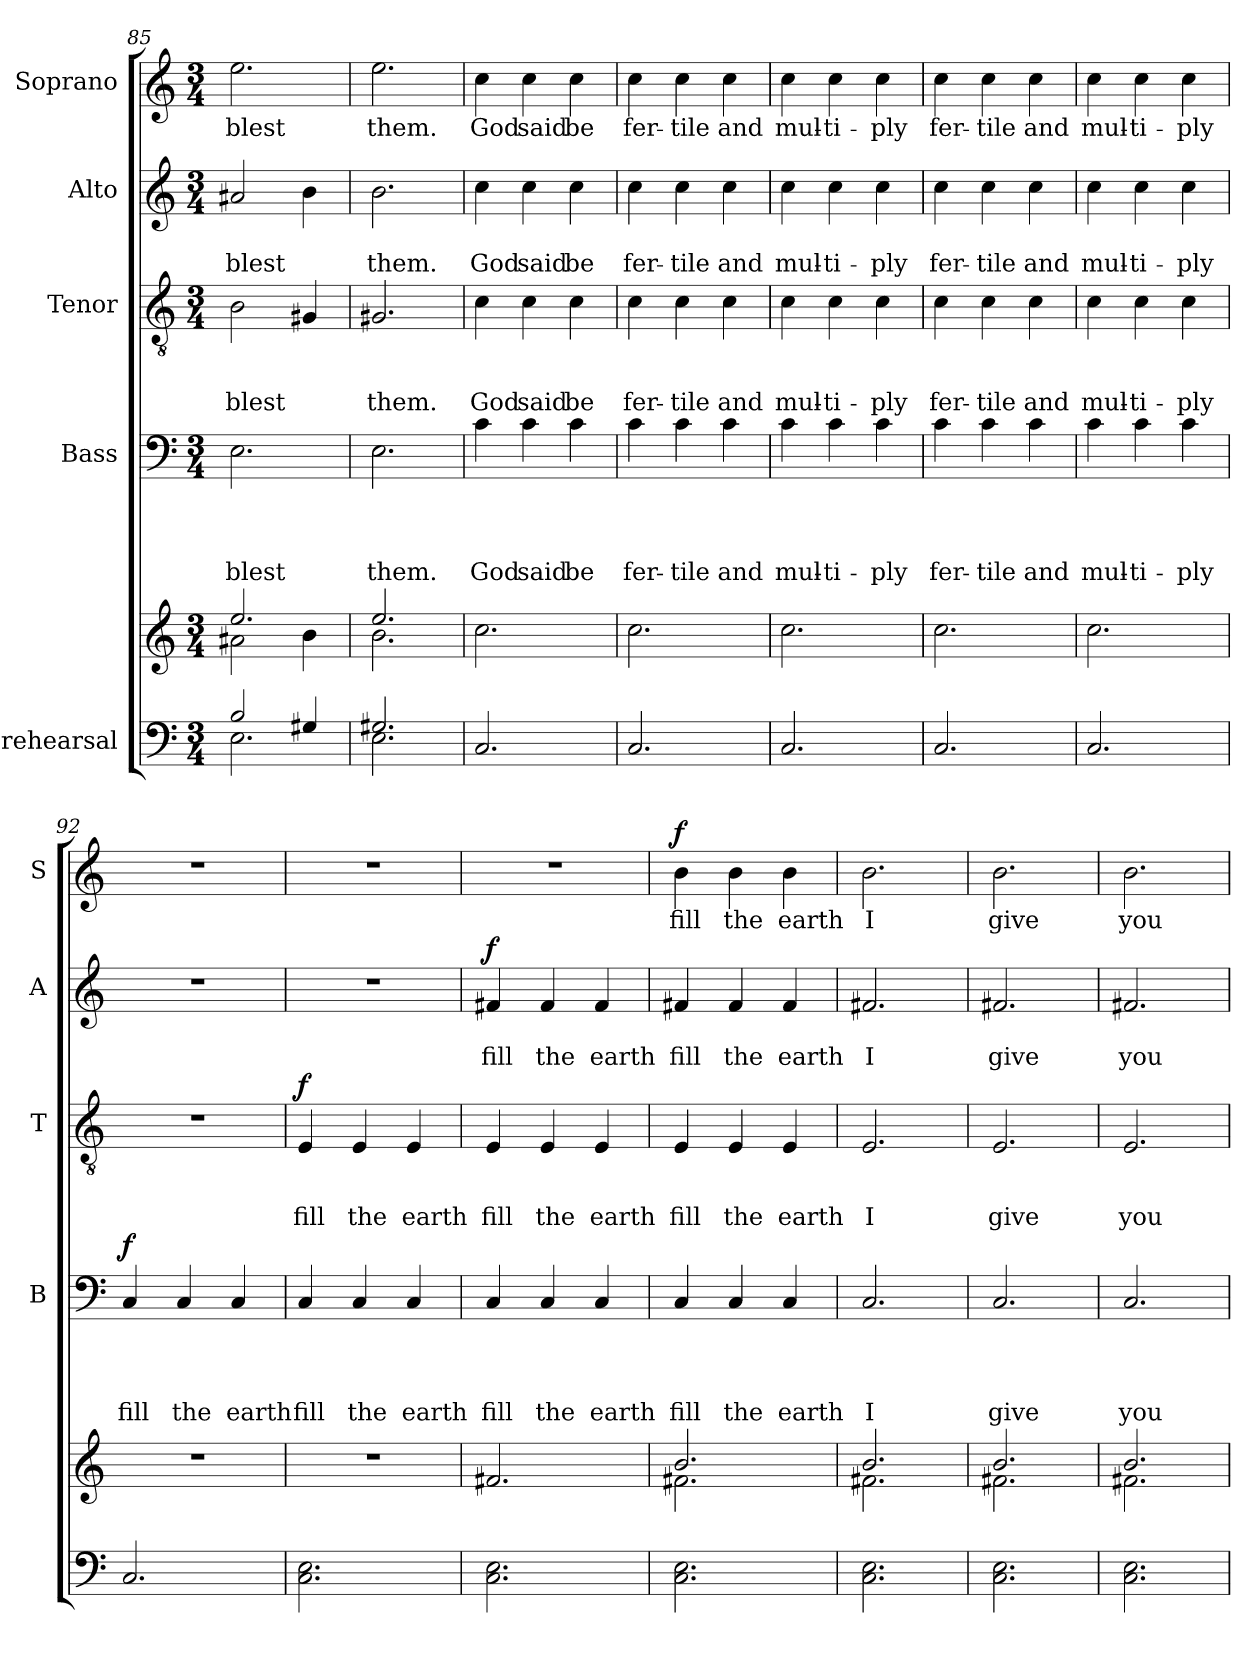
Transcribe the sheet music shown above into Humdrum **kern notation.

**kern	**kern	**kern	**text	**text	**text	**text	**dynam	**kern	**text	**text	**text	**dynam	**kern	**text	**text	**dynam	**kern	**text	**dynam
*part5	*part5	*part4	*part4	*part4	*part4	*part4	*part4	*part3	*part3	*part3	*part3	*part3	*part2	*part2	*part2	*part2	*part1	*part1	*part1
*staff6	*staff5	*staff4	*staff4	*staff4	*staff4	*staff4	*staff4	*staff3	*staff3	*staff3	*staff3	*staff3	*staff2	*staff2	*staff2	*staff2	*staff1	*staff1	*staff1
*I"rehearsal	*	*I"Bass	*	*	*	*	*	*I"Tenor	*	*	*	*	*I"Alto	*	*	*	*I"Soprano	*	*
*	*	*I'B	*	*	*	*	*	*I'T	*	*	*	*	*I'A	*	*	*	*I'S	*	*
*clefF4	*clefG2	*clefF4	*	*	*	*	*	*clefGv2	*	*	*	*	*clefG2	*	*	*	*clefG2	*	*
*k[]	*k[]	*k[]	*	*	*	*	*	*k[]	*	*	*	*	*k[]	*	*	*	*k[]	*	*
*C:	*C:	*C:	*	*	*	*	*	*C:	*	*	*	*	*C:	*	*	*	*C:	*	*
*M3/4	*M3/4	*M3/4	*	*	*	*	*	*M3/4	*	*	*	*	*M3/4	*	*	*	*M3/4	*	*
=85	=85	=85	=85	=85	=85	=85	=85	=85	=85	=85	=85	=85	=85	=85	=85	=85	=85	=85	=85
*^	*^	*	*	*	*	*	*	*	*	*	*	*	*	*	*	*	*	*	*
!	!	!	!	!	!	!	!	!LO:LY:b	!	!	!	!	!LO:LY:b	!	!	!	!LO:LY:b	!	!	!LO:LY:b	!
2B/	2.E\	2.ee/	2a#X\	2.E\	.	.	.	blest	.	2B\	.	.	blest	.	2a#X/	.	blest	.	2.ee\	blest	.
4G#X/	.	.	4b\	.	.	.	.	.	.	4G#X/	.	.	.	.	4b\	.	.	.	.	.	.
=86	=86	=86	=86	=86	=86	=86	=86	=86	=86	=86	=86	=86	=86	=86	=86	=86	=86	=86	=86	=86	=86
!	!	!	!	!	!	!	!	!LO:LY:b	!	!	!	!	!LO:LY:b	!	!	!	!LO:LY:b	!	!	!LO:LY:b	!
2.G#X/	2.E\	2.ee/	2.b\	2.E\	.	.	.	them.	.	2.G#X/	.	.	them.	.	2.b\	.	them.	.	2.ee\	them.	.
=87	=87	=87	=87	=87	=87	=87	=87	=87	=87	=87	=87	=87	=87	=87	=87	=87	=87	=87	=87	=87	=87
!	!	!	!	!	!	!	!	!LO:LY:b	!	!	!	!	!LO:LY:b	!	!	!	!LO:LY:b	!	!	!LO:LY:b	!
*v	*v	*	*	*	*	*	*	*	*	*	*	*	*	*	*	*	*	*	*	*	*
*	*v	*v	*	*	*	*	*	*	*	*	*	*	*	*	*	*	*	*	*	*
2.C/	2.cc\	4c\	.	.	.	God	.	4c\	.	.	God	.	4cc\	.	God	.	4cc\	God	.
!	!	!	!	!	!	!LO:LY:b	!	!	!	!	!LO:LY:b	!	!	!	!LO:LY:b	!	!	!LO:LY:b	!
.	.	4c\	.	.	.	said	.	4c\	.	.	said	.	4cc\	.	said	.	4cc\	said	.
!	!	!	!	!	!	!LO:LY:b	!	!	!	!	!LO:LY:b	!	!	!	!LO:LY:b	!	!	!LO:LY:b	!
.	.	4c\	.	.	.	be	.	4c\	.	.	be	.	4cc\	.	be	.	4cc\	be	.
=88	=88	=88	=88	=88	=88	=88	=88	=88	=88	=88	=88	=88	=88	=88	=88	=88	=88	=88	=88
!	!	!	!	!	!	!LO:LY:b	!	!	!	!	!LO:LY:b	!	!	!	!LO:LY:b	!	!	!LO:LY:b	!
2.C/	2.cc\	4c\	.	.	.	fer-	.	4c\	.	.	fer-	.	4cc\	.	fer-	.	4cc\	fer-	.
!	!	!	!	!	!	!LO:LY:b:rj	!	!	!	!	!LO:LY:b:rj	!	!	!	!LO:LY:b:rj	!	!	!LO:LY:b:rj	!
.	.	4c\	.	.	.	-tile	.	4c\	.	.	-tile	.	4cc\	.	-tile	.	4cc\	-tile	.
!	!	!	!	!	!	!LO:LY:b	!	!	!	!	!LO:LY:b	!	!	!	!LO:LY:b	!	!	!LO:LY:b	!
.	.	4c\	.	.	.	and	.	4c\	.	.	and	.	4cc\	.	and	.	4cc\	and	.
=89	=89	=89	=89	=89	=89	=89	=89	=89	=89	=89	=89	=89	=89	=89	=89	=89	=89	=89	=89
!	!	!	!	!	!	!LO:LY:b	!	!	!	!	!LO:LY:b	!	!	!	!LO:LY:b	!	!	!LO:LY:b	!
2.C/	2.cc\	4c\	.	.	.	mul-	.	4c\	.	.	mul-	.	4cc\	.	mul-	.	4cc\	mul-	.
!	!	!	!	!	!	!LO:LY:b	!	!	!	!	!LO:LY:b	!	!	!	!LO:LY:b	!	!	!LO:LY:b	!
.	.	4c\	.	.	.	-ti-	.	4c\	.	.	-ti-	.	4cc\	.	-ti-	.	4cc\	-ti-	.
!	!	!	!	!	!	!LO:LY:b:rj	!	!	!	!	!LO:LY:b:rj	!	!	!	!LO:LY:b:rj	!	!	!LO:LY:b:rj	!
.	.	4c\	.	.	.	-ply	.	4c\	.	.	-ply	.	4cc\	.	-ply	.	4cc\	-ply	.
!!LO:PB:g=z
=90	=90	=90	=90	=90	=90	=90	=90	=90	=90	=90	=90	=90	=90	=90	=90	=90	=90	=90	=90
!	!	!	!	!	!	!LO:LY:b	!	!	!	!	!LO:LY:b	!	!	!	!LO:LY:b	!	!	!LO:LY:b	!
2.C/	2.cc\	4c\	.	.	.	fer-	.	4c\	.	.	fer-	.	4cc\	.	fer-	.	4cc\	fer-	.
!	!	!	!	!	!	!LO:LY:b:rj	!	!	!	!	!LO:LY:b:rj	!	!	!	!LO:LY:b:rj	!	!	!LO:LY:b:rj	!
.	.	4c\	.	.	.	-tile	.	4c\	.	.	-tile	.	4cc\	.	-tile	.	4cc\	-tile	.
!	!	!	!	!	!	!LO:LY:b	!	!	!	!	!LO:LY:b	!	!	!	!LO:LY:b	!	!	!LO:LY:b	!
.	.	4c\	.	.	.	and	.	4c\	.	.	and	.	4cc\	.	and	.	4cc\	and	.
=91	=91	=91	=91	=91	=91	=91	=91	=91	=91	=91	=91	=91	=91	=91	=91	=91	=91	=91	=91
!	!	!	!	!	!	!LO:LY:b	!	!	!	!	!LO:LY:b	!	!	!	!LO:LY:b	!	!	!LO:LY:b	!
2.C/	2.cc\	4c\	.	.	.	mul-	.	4c\	.	.	mul-	.	4cc\	.	mul-	.	4cc\	mul-	.
!	!	!	!	!	!	!LO:LY:b	!	!	!	!	!LO:LY:b	!	!	!	!LO:LY:b	!	!	!LO:LY:b	!
.	.	4c\	.	.	.	-ti-	.	4c\	.	.	-ti-	.	4cc\	.	-ti-	.	4cc\	-ti-	.
!	!	!	!	!	!	!LO:LY:b:rj	!	!	!	!	!LO:LY:b:rj	!	!	!	!LO:LY:b:rj	!	!	!LO:LY:b:rj	!
.	.	4c\	.	.	.	-ply	.	4c\	.	.	-ply	.	4cc\	.	-ply	.	4cc\	-ply	.
=92	=92	=92	=92	=92	=92	=92	=92	=92	=92	=92	=92	=92	=92	=92	=92	=92	=92	=92	=92
!	!LO:N:vis=1	!	!	!	!	!LO:LY:b	!LO:DY:a	!LO:N:vis=1	!	!	!	!	!LO:N:vis=1	!	!	!	!LO:N:vis=1	!	!
2.C/	2.r	4C/	.	.	.	fill	f	2.r	.	.	.	.	2.r	.	.	.	2.r	.	.
!	!	!	!	!	!	!LO:LY:b	!	!	!	!	!	!	!	!	!	!	!	!	!
.	.	4C/	.	.	.	the	.	.	.	.	.	.	.	.	.	.	.	.	.
!	!	!	!	!	!	!LO:LY:b	!	!	!	!	!	!	!	!	!	!	!	!	!
.	.	4C/	.	.	.	earth	.	.	.	.	.	.	.	.	.	.	.	.	.
=93	=93	=93	=93	=93	=93	=93	=93	=93	=93	=93	=93	=93	=93	=93	=93	=93	=93	=93	=93
!	!LO:N:vis=1	!	!	!	!	!LO:LY:b	!	!	!	!	!LO:LY:b	!LO:DY:a	!LO:N:vis=1	!	!	!	!LO:N:vis=1	!	!
2.C\ 2.E\	2.r	4C/	.	.	.	fill	.	4E/	.	.	fill	f	2.r	.	.	.	2.r	.	.
!	!	!	!	!	!	!LO:LY:b	!	!	!	!	!LO:LY:b	!	!	!	!	!	!	!	!
.	.	4C/	.	.	.	the	.	4E/	.	.	the	.	.	.	.	.	.	.	.
!	!	!	!	!	!	!LO:LY:b	!	!	!	!	!LO:LY:b	!	!	!	!	!	!	!	!
.	.	4C/	.	.	.	earth	.	4E/	.	.	earth	.	.	.	.	.	.	.	.
=94	=94	=94	=94	=94	=94	=94	=94	=94	=94	=94	=94	=94	=94	=94	=94	=94	=94	=94	=94
!	!	!	!	!	!	!LO:LY:b	!	!	!	!	!LO:LY:b	!	!	!	!LO:LY:b	!LO:DY:a	!LO:N:vis=1	!	!
2.C\ 2.E\	2.f#X/	4C/	.	.	.	fill	.	4E/	.	.	fill	.	4f#X/	.	fill	f	2.r	.	.
!	!	!	!	!	!	!LO:LY:b	!	!	!	!	!LO:LY:b	!	!	!	!LO:LY:b	!	!	!	!
.	.	4C/	.	.	.	the	.	4E/	.	.	the	.	4f#/	.	the	.	.	.	.
!	!	!	!	!	!	!LO:LY:b	!	!	!	!	!LO:LY:b	!	!	!	!LO:LY:b	!	!	!	!
.	.	4C/	.	.	.	earth	.	4E/	.	.	earth	.	4f#/	.	earth	.	.	.	.
=95	=95	=95	=95	=95	=95	=95	=95	=95	=95	=95	=95	=95	=95	=95	=95	=95	=95	=95	=95
*	*^	*	*	*	*	*	*	*	*	*	*	*	*	*	*	*	*	*	*
!	!	!	!	!	!	!	!LO:LY:b	!	!	!	!	!LO:LY:b	!	!	!	!LO:LY:b	!	!	!LO:LY:b	!LO:DY:a
2.C\ 2.E\	2.b/	2.f#X\	4C/	.	.	.	fill	.	4E/	.	.	fill	.	4f#X/	.	fill	.	4b\	fill	f
!	!	!	!	!	!	!	!LO:LY:b	!	!	!	!	!LO:LY:b	!	!	!	!LO:LY:b	!	!	!LO:LY:b	!
.	.	.	4C/	.	.	.	the	.	4E/	.	.	the	.	4f#/	.	the	.	4b\	the	.
!	!	!	!	!	!	!	!LO:LY:b	!	!	!	!	!LO:LY:b	!	!	!	!LO:LY:b	!	!	!LO:LY:b	!
.	.	.	4C/	.	.	.	earth	.	4E/	.	.	earth	.	4f#/	.	earth	.	4b\	earth	.
=96	=96	=96	=96	=96	=96	=96	=96	=96	=96	=96	=96	=96	=96	=96	=96	=96	=96	=96	=96	=96
!	!	!	!	!	!	!	!LO:LY:b	!	!	!	!	!LO:LY:b	!	!	!	!LO:LY:b	!	!	!LO:LY:b	!
2.C\ 2.E\	2.b/	2.f#X\	2.C/	.	.	.	I	.	2.E/	.	.	I	.	2.f#X/	.	I	.	2.b\	I	.
!!LO:LB:g=z
=97	=97	=97	=97	=97	=97	=97	=97	=97	=97	=97	=97	=97	=97	=97	=97	=97	=97	=97	=97	=97
!	!	!	!	!	!	!	!LO:LY:b	!	!	!	!	!LO:LY:b	!	!	!	!LO:LY:b	!	!	!LO:LY:b	!
2.C\ 2.E\	2.b/	2.f#X\	2.C/	.	.	.	give	.	2.E/	.	.	give	.	2.f#X/	.	give	.	2.b\	give	.
=98	=98	=98	=98	=98	=98	=98	=98	=98	=98	=98	=98	=98	=98	=98	=98	=98	=98	=98	=98	=98
!	!	!	!	!	!	!	!LO:LY:b	!	!	!	!	!LO:LY:b	!	!	!	!LO:LY:b	!	!	!LO:LY:b	!
2.C\ 2.E\	2.b/	2.f#X\	2.C/	.	.	.	you	.	2.E/	.	.	you	.	2.f#X/	.	you	.	2.b\	you	.
*	*v	*v	*	*	*	*	*	*	*	*	*	*	*	*	*	*	*	*	*	*
=	=	=	=	=	=	=	=	=	=	=	=	=	=	=	=	=	=	=	=
*-	*-	*-	*-	*-	*-	*-	*-	*-	*-	*-	*-	*-	*-	*-	*-	*-	*-	*-	*-
